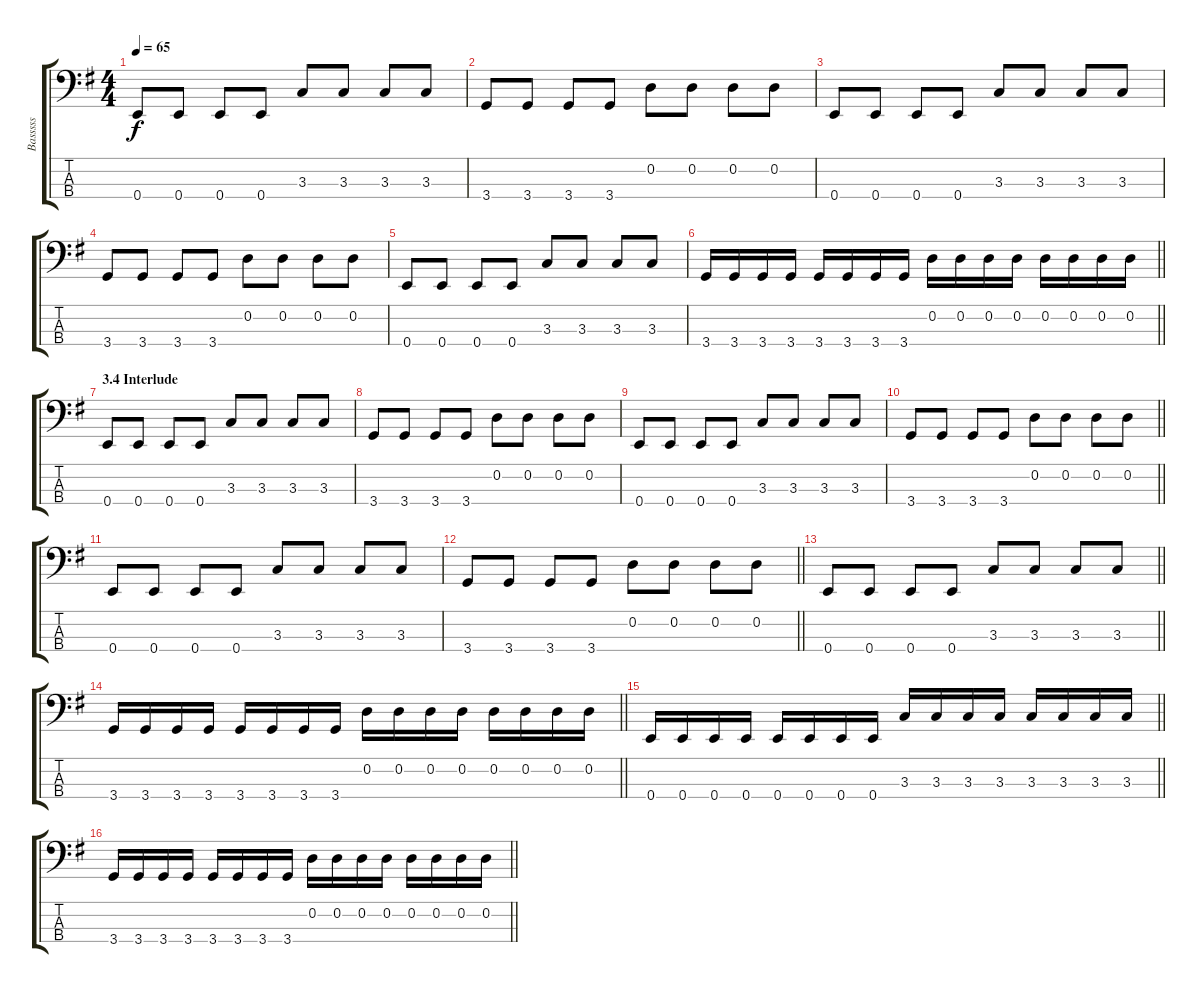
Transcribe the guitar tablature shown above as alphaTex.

\track ("Basssss" "Basssss") {instrument electricbassfinger}
\staff {score tabs}
\tuning (G2 D2 A1 E1) {hide}
\ts (4 4)
\tempo 65
\clef f4
\ks eminor
0.4.8{dy f} 0.4.8 0.4.8 0.4.8 3.3.8 3.3.8 3.3.8 3.3.8 |
3.4.8 3.4.8 3.4.8 3.4.8 0.2.8 0.2.8 0.2.8 0.2.8 |
0.4.8 0.4.8 0.4.8 0.4.8 3.3.8 3.3.8 3.3.8 3.3.8 |
3.4.8 3.4.8 3.4.8 3.4.8 0.2.8 0.2.8 0.2.8 0.2.8 |
0.4.8 0.4.8 0.4.8 0.4.8 3.3.8 3.3.8 3.3.8 3.3.8 |
\barLineRight lightlight
3.4.16 3.4.16 3.4.16 3.4.16 3.4.16 3.4.16 3.4.16 3.4.16 0.2.16 0.2.16 0.2.16 0.2.16 0.2.16 0.2.16 0.2.16 0.2.16 |
\section ("" "3.4 Interlude")
0.4.8 0.4.8 0.4.8 0.4.8 3.3.8 3.3.8 3.3.8 3.3.8 |
3.4.8 3.4.8 3.4.8 3.4.8 0.2.8 0.2.8 0.2.8 0.2.8 |
0.4.8 0.4.8 0.4.8 0.4.8 3.3.8 3.3.8 3.3.8 3.3.8 |
\barLineRight lightlight
3.4.8 3.4.8 3.4.8 3.4.8 0.2.8 0.2.8 0.2.8 0.2.8 |
0.4.8 0.4.8 0.4.8 0.4.8 3.3.8 3.3.8 3.3.8 3.3.8 |
\barLineRight lightlight
3.4.8 3.4.8 3.4.8 3.4.8 0.2.8 0.2.8 0.2.8 0.2.8 |
\barLineRight lightlight
0.4.8 0.4.8 0.4.8 0.4.8 3.3.8 3.3.8 3.3.8 3.3.8 |
\barLineRight lightlight
3.4.16 3.4.16 3.4.16 3.4.16 3.4.16 3.4.16 3.4.16 3.4.16 0.2.16 0.2.16 0.2.16 0.2.16 0.2.16 0.2.16 0.2.16 0.2.16 |
\barLineRight lightlight
0.4.16 0.4.16 0.4.16 0.4.16 0.4.16 0.4.16 0.4.16 0.4.16 3.3.16 3.3.16 3.3.16 3.3.16 3.3.16 3.3.16 3.3.16 3.3.16 |
\barLineRight lightlight
3.4.16 3.4.16 3.4.16 3.4.16 3.4.16 3.4.16 3.4.16 3.4.16 0.2.16 0.2.16 0.2.16 0.2.16 0.2.16 0.2.16 0.2.16 0.2.16
